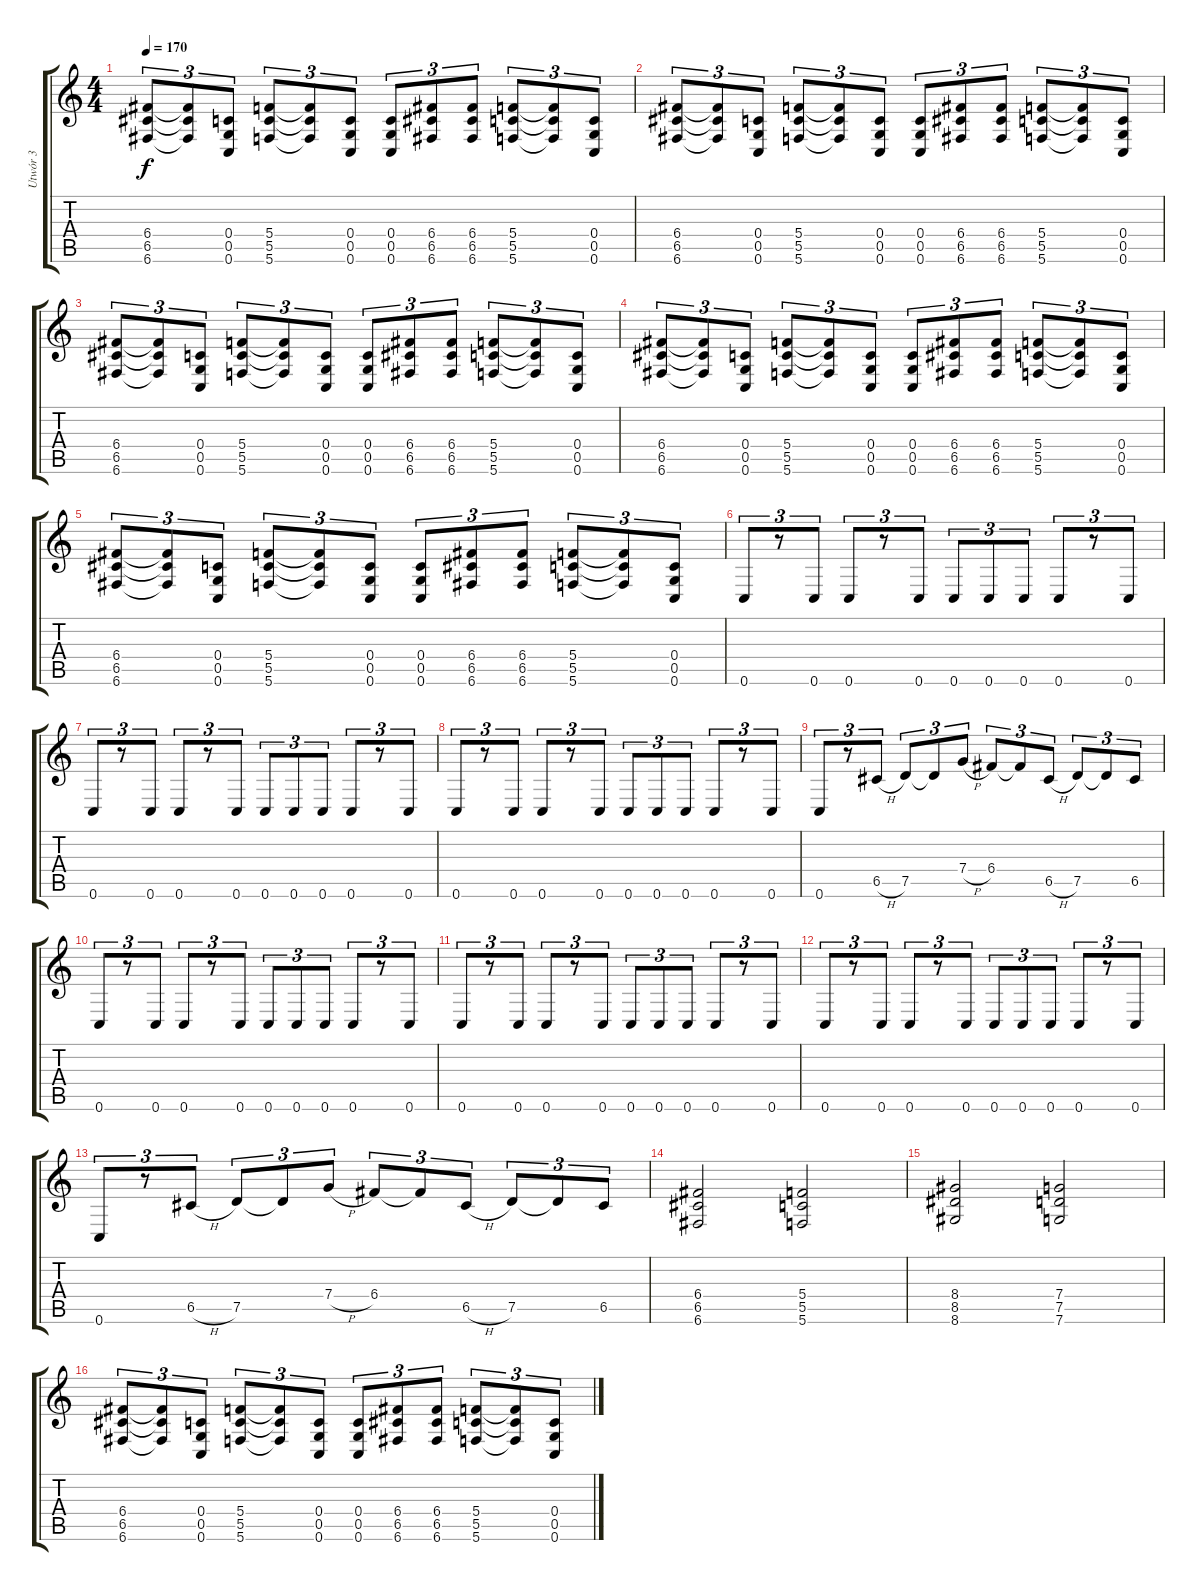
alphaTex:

\track ("Utwór 3" "Utwór 3") {instrument distortionguitar}
\staff {score tabs}
\tuning (D4 A3 F3 C3 G2 C2) {hide}
\ts (4 4)
\tempo 170
\clef g2
\ks c
(6.4 6.5 6.6).8{tu (3 2) dy f} (6.4{t} 6.5{t} 6.6{t}).8{tu (3 2)} (0.4 0.5 0.6).8{tu (3 2)} (5.4 5.5 5.6).8{tu (3 2)} (5.4{t} 5.5{t} 5.6{t}).8{tu (3 2)} (0.4 0.5 0.6).8{tu (3 2)} (0.4 0.5 0.6).8{tu (3 2)} (6.4 6.5 6.6).8{tu (3 2)} (6.4 6.5 6.6).8{tu (3 2)} (5.4 5.5 5.6).8{tu (3 2)} (5.4{t} 5.5{t} 5.6{t}).8{tu (3 2)} (0.4 0.5 0.6).8{tu (3 2)} |
(6.4 6.5 6.6).8{tu (3 2)} (6.4{t} 6.5{t} 6.6{t}).8{tu (3 2)} (0.4 0.5 0.6).8{tu (3 2)} (5.4 5.5 5.6).8{tu (3 2)} (5.4{t} 5.5{t} 5.6{t}).8{tu (3 2)} (0.4 0.5 0.6).8{tu (3 2)} (0.4 0.5 0.6).8{tu (3 2)} (6.4 6.5 6.6).8{tu (3 2)} (6.4 6.5 6.6).8{tu (3 2)} (5.4 5.5 5.6).8{tu (3 2)} (5.4{t} 5.5{t} 5.6{t}).8{tu (3 2)} (0.4 0.5 0.6).8{tu (3 2)} |
(6.4 6.5 6.6).8{tu (3 2)} (6.4{t} 6.5{t} 6.6{t}).8{tu (3 2)} (0.4 0.5 0.6).8{tu (3 2)} (5.4 5.5 5.6).8{tu (3 2)} (5.4{t} 5.5{t} 5.6{t}).8{tu (3 2)} (0.4 0.5 0.6).8{tu (3 2)} (0.4 0.5 0.6).8{tu (3 2)} (6.4 6.5 6.6).8{tu (3 2)} (6.4 6.5 6.6).8{tu (3 2)} (5.4 5.5 5.6).8{tu (3 2)} (5.4{t} 5.5{t} 5.6{t}).8{tu (3 2)} (0.4 0.5 0.6).8{tu (3 2)} |
(6.4 6.5 6.6).8{tu (3 2)} (6.4{t} 6.5{t} 6.6{t}).8{tu (3 2)} (0.4 0.5 0.6).8{tu (3 2)} (5.4 5.5 5.6).8{tu (3 2)} (5.4{t} 5.5{t} 5.6{t}).8{tu (3 2)} (0.4 0.5 0.6).8{tu (3 2)} (0.4 0.5 0.6).8{tu (3 2)} (6.4 6.5 6.6).8{tu (3 2)} (6.4 6.5 6.6).8{tu (3 2)} (5.4 5.5 5.6).8{tu (3 2)} (5.4{t} 5.5{t} 5.6{t}).8{tu (3 2)} (0.4 0.5 0.6).8{tu (3 2)} |
(6.4 6.5 6.6).8{tu (3 2)} (6.4{t} 6.5{t} 6.6{t}).8{tu (3 2)} (0.4 0.5 0.6).8{tu (3 2)} (5.4 5.5 5.6).8{tu (3 2)} (5.4{t} 5.5{t} 5.6{t}).8{tu (3 2)} (0.4 0.5 0.6).8{tu (3 2)} (0.4 0.5 0.6).8{tu (3 2)} (6.4 6.5 6.6).8{tu (3 2)} (6.4 6.5 6.6).8{tu (3 2)} (5.4 5.5 5.6).8{tu (3 2)} (5.4{t} 5.5{t} 5.6{t}).8{tu (3 2)} (0.4 0.5 0.6).8{tu (3 2)} |
0.6.8{tu (3 2)} r.8{tu (3 2)} 0.6.8{tu (3 2)} 0.6.8{tu (3 2)} r.8{tu (3 2)} 0.6.8{tu (3 2)} 0.6.8{tu (3 2)} 0.6.8{tu (3 2)} 0.6.8{tu (3 2)} 0.6.8{tu (3 2)} r.8{tu (3 2)} 0.6.8{tu (3 2)} |
0.6.8{tu (3 2)} r.8{tu (3 2)} 0.6.8{tu (3 2)} 0.6.8{tu (3 2)} r.8{tu (3 2)} 0.6.8{tu (3 2)} 0.6.8{tu (3 2)} 0.6.8{tu (3 2)} 0.6.8{tu (3 2)} 0.6.8{tu (3 2)} r.8{tu (3 2)} 0.6.8{tu (3 2)} |
0.6.8{tu (3 2)} r.8{tu (3 2)} 0.6.8{tu (3 2)} 0.6.8{tu (3 2)} r.8{tu (3 2)} 0.6.8{tu (3 2)} 0.6.8{tu (3 2)} 0.6.8{tu (3 2)} 0.6.8{tu (3 2)} 0.6.8{tu (3 2)} r.8{tu (3 2)} 0.6.8{tu (3 2)} |
0.6.8{tu (3 2)} r.8{tu (3 2)} 6.5{h}.8{tu (3 2)} 7.5.8{tu (3 2)} 7.5{t}.8{tu (3 2)} 7.4{h}.8{tu (3 2)} 6.4.8{tu (3 2)} 6.4{t}.8{tu (3 2)} 6.5{h}.8{tu (3 2)} 7.5.8{tu (3 2)} 7.5{t}.8{tu (3 2)} 6.5.8{tu (3 2)} |
0.6.8{tu (3 2)} r.8{tu (3 2)} 0.6.8{tu (3 2)} 0.6.8{tu (3 2)} r.8{tu (3 2)} 0.6.8{tu (3 2)} 0.6.8{tu (3 2)} 0.6.8{tu (3 2)} 0.6.8{tu (3 2)} 0.6.8{tu (3 2)} r.8{tu (3 2)} 0.6.8{tu (3 2)} |
0.6.8{tu (3 2)} r.8{tu (3 2)} 0.6.8{tu (3 2)} 0.6.8{tu (3 2)} r.8{tu (3 2)} 0.6.8{tu (3 2)} 0.6.8{tu (3 2)} 0.6.8{tu (3 2)} 0.6.8{tu (3 2)} 0.6.8{tu (3 2)} r.8{tu (3 2)} 0.6.8{tu (3 2)} |
0.6.8{tu (3 2)} r.8{tu (3 2)} 0.6.8{tu (3 2)} 0.6.8{tu (3 2)} r.8{tu (3 2)} 0.6.8{tu (3 2)} 0.6.8{tu (3 2)} 0.6.8{tu (3 2)} 0.6.8{tu (3 2)} 0.6.8{tu (3 2)} r.8{tu (3 2)} 0.6.8{tu (3 2)} |
0.6.8{tu (3 2)} r.8{tu (3 2)} 6.5{h}.8{tu (3 2)} 7.5.8{tu (3 2)} 7.5{t}.8{tu (3 2)} 7.4{h}.8{tu (3 2)} 6.4.8{tu (3 2)} 6.4{t}.8{tu (3 2)} 6.5{h}.8{tu (3 2)} 7.5.8{tu (3 2)} 7.5{t}.8{tu (3 2)} 6.5.8{tu (3 2)} |
(6.4 6.5 6.6).2 (5.4 5.5 5.6).2 |
(8.4 8.5 8.6).2 (7.4 7.5 7.6).2 |
(6.4 6.5 6.6).8{tu (3 2)} (6.4{t} 6.5{t} 6.6{t}).8{tu (3 2)} (0.4 0.5 0.6).8{tu (3 2)} (5.4 5.5 5.6).8{tu (3 2)} (5.4{t} 5.5{t} 5.6{t}).8{tu (3 2)} (0.4 0.5 0.6).8{tu (3 2)} (0.4 0.5 0.6).8{tu (3 2)} (6.4 6.5 6.6).8{tu (3 2)} (6.4 6.5 6.6).8{tu (3 2)} (5.4 5.5 5.6).8{tu (3 2)} (5.4{t} 5.5{t} 5.6{t}).8{tu (3 2)} (0.4 0.5 0.6).8{tu (3 2)}
